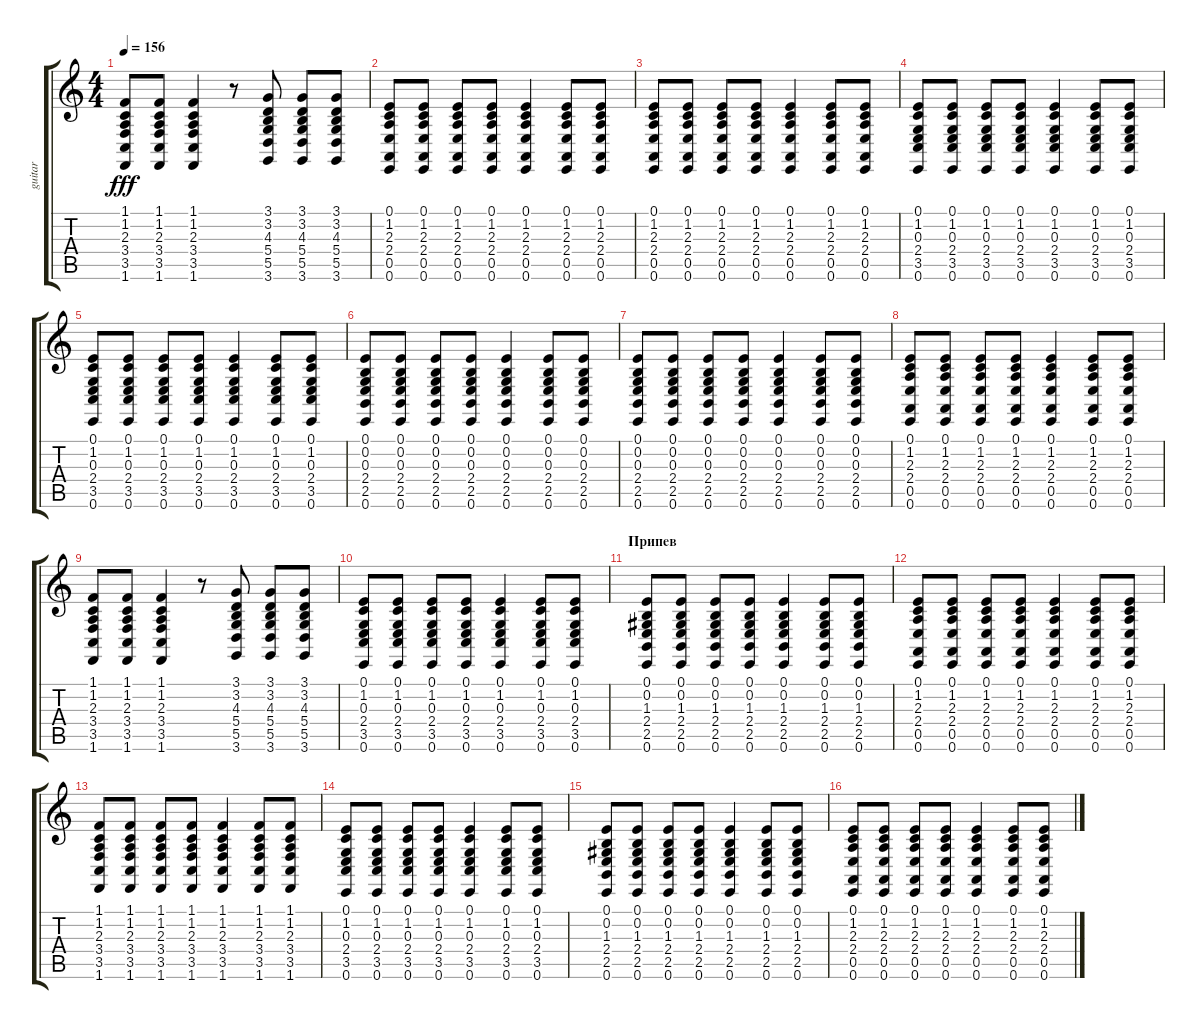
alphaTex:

\track ("guitar" "guitar") {instrument churchorgan}
\staff {score tabs}
\tuning (E4 B3 G3 D3 A2 E2) {hide}
\ts (4 4)
\tempo 156
\clef g2
\ks c
(1.1 1.2 2.3 3.4 3.5 1.6).8{dy fff} (1.1 1.2 2.3 3.4 3.5 1.6).8 (1.1 1.2 2.3 3.4 3.5 1.6).4 r.8 (3.1 3.2 4.3 5.4 5.5 3.6).8 (3.1 3.2 4.3 5.4 5.5 3.6).8 (3.1 3.2 4.3 5.4 5.5 3.6).8 |
(0.1 1.2 2.3 2.4 0.5 0.6).8 (0.1 1.2 2.3 2.4 0.5 0.6).8 (0.1 1.2 2.3 2.4 0.5 0.6).8 (0.1 1.2 2.3 2.4 0.5 0.6).8 (0.1 1.2 2.3 2.4 0.5 0.6).4 (0.1 1.2 2.3 2.4 0.5 0.6).8 (0.1 1.2 2.3 2.4 0.5 0.6).8 |
(0.1 1.2 2.3 2.4 0.5 0.6).8 (0.1 1.2 2.3 2.4 0.5 0.6).8 (0.1 1.2 2.3 2.4 0.5 0.6).8 (0.1 1.2 2.3 2.4 0.5 0.6).8 (0.1 1.2 2.3 2.4 0.5 0.6).4 (0.1 1.2 2.3 2.4 0.5 0.6).8 (0.1 1.2 2.3 2.4 0.5 0.6).8 |
(0.1 1.2 0.3 2.4 3.5 0.6).8 (0.1 1.2 0.3 2.4 3.5 0.6).8 (0.1 1.2 0.3 2.4 3.5 0.6).8 (0.1 1.2 0.3 2.4 3.5 0.6).8 (0.1 1.2 0.3 2.4 3.5 0.6).4 (0.1 1.2 0.3 2.4 3.5 0.6).8 (0.1 1.2 0.3 2.4 3.5 0.6).8 |
(0.1 1.2 0.3 2.4 3.5 0.6).8 (0.1 1.2 0.3 2.4 3.5 0.6).8 (0.1 1.2 0.3 2.4 3.5 0.6).8 (0.1 1.2 0.3 2.4 3.5 0.6).8 (0.1 1.2 0.3 2.4 3.5 0.6).4 (0.1 1.2 0.3 2.4 3.5 0.6).8 (0.1 1.2 0.3 2.4 3.5 0.6).8 |
(0.1 0.2 0.3 2.4 2.5 0.6).8 (0.1 0.2 0.3 2.4 2.5 0.6).8 (0.1 0.2 0.3 2.4 2.5 0.6).8 (0.1 0.2 0.3 2.4 2.5 0.6).8 (0.1 0.2 0.3 2.4 2.5 0.6).4 (0.1 0.2 0.3 2.4 2.5 0.6).8 (0.1 0.2 0.3 2.4 2.5 0.6).8 |
(0.1 0.2 0.3 2.4 2.5 0.6).8 (0.1 0.2 0.3 2.4 2.5 0.6).8 (0.1 0.2 0.3 2.4 2.5 0.6).8 (0.1 0.2 0.3 2.4 2.5 0.6).8 (0.1 0.2 0.3 2.4 2.5 0.6).4 (0.1 0.2 0.3 2.4 2.5 0.6).8 (0.1 0.2 0.3 2.4 2.5 0.6).8 |
(0.1 1.2 2.3 2.4 0.5 0.6).8 (0.1 1.2 2.3 2.4 0.5 0.6).8 (0.1 1.2 2.3 2.4 0.5 0.6).8 (0.1 1.2 2.3 2.4 0.5 0.6).8 (0.1 1.2 2.3 2.4 0.5 0.6).4 (0.1 1.2 2.3 2.4 0.5 0.6).8 (0.1 1.2 2.3 2.4 0.5 0.6).8 |
(1.1 1.2 2.3 3.4 3.5 1.6).8 (1.1 1.2 2.3 3.4 3.5 1.6).8 (1.1 1.2 2.3 3.4 3.5 1.6).4 r.8 (3.1 3.2 4.3 5.4 5.5 3.6).8 (3.1 3.2 4.3 5.4 5.5 3.6).8 (3.1 3.2 4.3 5.4 5.5 3.6).8 |
(0.1 1.2 0.3 2.4 3.5 0.6).8 (0.1 1.2 0.3 2.4 3.5 0.6).8 (0.1 1.2 0.3 2.4 3.5 0.6).8 (0.1 1.2 0.3 2.4 3.5 0.6).8 (0.1 1.2 0.3 2.4 3.5 0.6).4 (0.1 1.2 0.3 2.4 3.5 0.6).8 (0.1 1.2 0.3 2.4 3.5 0.6).8 |
\section ("" "Припев")
(0.1 0.2 1.3 2.4 2.5 0.6).8 (0.1 0.2 1.3 2.4 2.5 0.6).8 (0.1 0.2 1.3 2.4 2.5 0.6).8 (0.1 0.2 1.3 2.4 2.5 0.6).8 (0.1 0.2 1.3 2.4 2.5 0.6).4 (0.1 0.2 1.3 2.4 2.5 0.6).8 (0.1 0.2 1.3 2.4 2.5 0.6).8 |
(0.1 1.2 2.3 2.4 0.5 0.6).8 (0.1 1.2 2.3 2.4 0.5 0.6).8 (0.1 1.2 2.3 2.4 0.5 0.6).8 (0.1 1.2 2.3 2.4 0.5 0.6).8 (0.1 1.2 2.3 2.4 0.5 0.6).4 (0.1 1.2 2.3 2.4 0.5 0.6).8 (0.1 1.2 2.3 2.4 0.5 0.6).8 |
(1.1 1.2 2.3 3.4 3.5 1.6).8 (1.1 1.2 2.3 3.4 3.5 1.6).8 (1.1 1.2 2.3 3.4 3.5 1.6).8 (1.1 1.2 2.3 3.4 3.5 1.6).8 (1.1 1.2 2.3 3.4 3.5 1.6).4 (1.1 1.2 2.3 3.4 3.5 1.6).8 (1.1 1.2 2.3 3.4 3.5 1.6).8 |
(0.1 1.2 0.3 2.4 3.5 0.6).8 (0.1 1.2 0.3 2.4 3.5 0.6).8 (0.1 1.2 0.3 2.4 3.5 0.6).8 (0.1 1.2 0.3 2.4 3.5 0.6).8 (0.1 1.2 0.3 2.4 3.5 0.6).4 (0.1 1.2 0.3 2.4 3.5 0.6).8 (0.1 1.2 0.3 2.4 3.5 0.6).8 |
(0.1 0.2 1.3 2.4 2.5 0.6).8 (0.1 0.2 1.3 2.4 2.5 0.6).8 (0.1 0.2 1.3 2.4 2.5 0.6).8 (0.1 0.2 1.3 2.4 2.5 0.6).8 (0.1 0.2 1.3 2.4 2.5 0.6).4 (0.1 0.2 1.3 2.4 2.5 0.6).8 (0.1 0.2 1.3 2.4 2.5 0.6).8 |
(0.1 1.2 2.3 2.4 0.5 0.6).8 (0.1 1.2 2.3 2.4 0.5 0.6).8 (0.1 1.2 2.3 2.4 0.5 0.6).8 (0.1 1.2 2.3 2.4 0.5 0.6).8 (0.1 1.2 2.3 2.4 0.5 0.6).4 (0.1 1.2 2.3 2.4 0.5 0.6).8 (0.1 1.2 2.3 2.4 0.5 0.6).8
